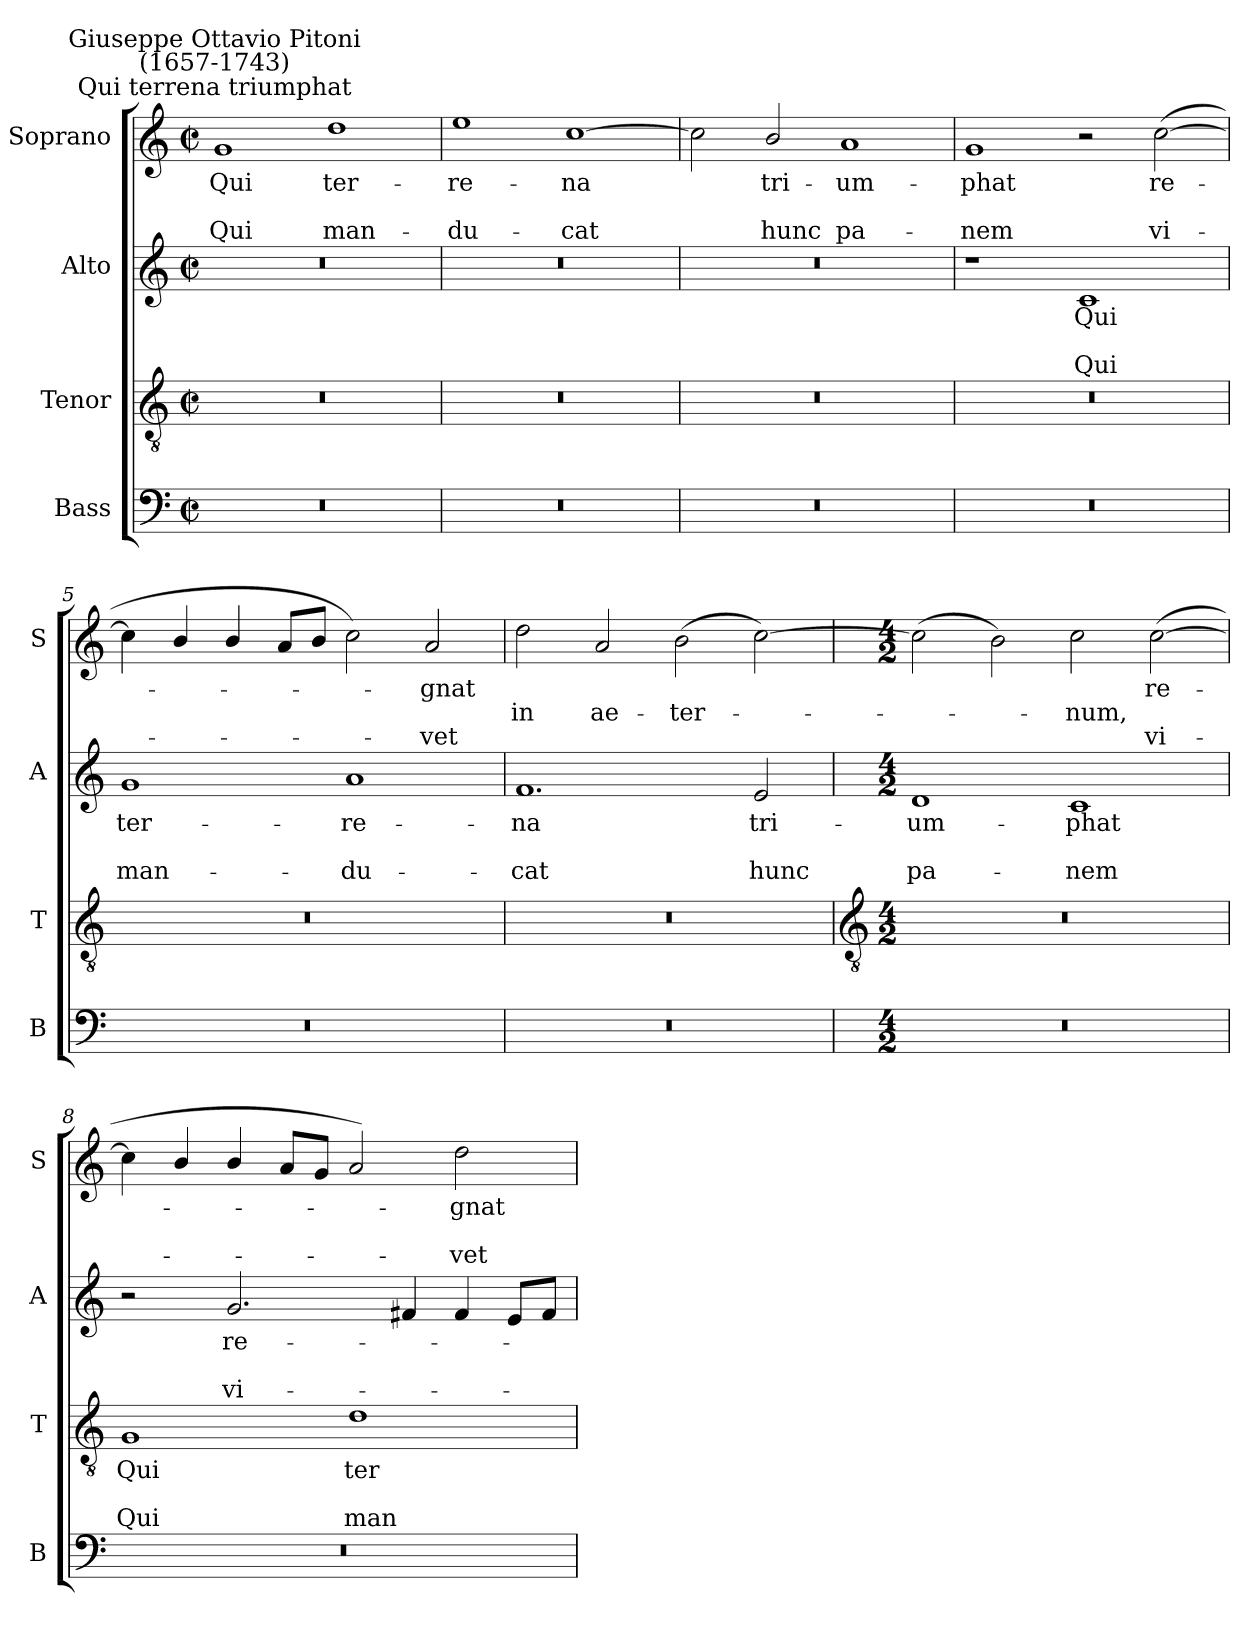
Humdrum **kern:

**kern	**kern	**text	**text	**text	**kern	**text	**text	**text	**kern	**text	**text	**text
*part4	*part3	*part3	*part3	*part3	*part2	*part2	*part2	*part2	*part1	*part1	*part1	*part1
*staff4	*staff3	*staff3	*staff3	*staff3	*staff2	*staff2	*staff2	*staff2	*staff1	*staff1	*staff1	*staff1
*I"Bass	*I"Tenor	*	*	*	*I"Alto	*	*	*	*I"Soprano	*	*	*
*I'B	*I'T	*	*	*	*I'A	*	*	*	*I'S	*	*	*
*clefF4	*clefGv2	*	*	*	*clefG2	*	*	*	*clefG2	*	*	*
*k[]	*k[]	*	*	*	*k[]	*	*	*	*k[]	*	*	*
*C:	*C:	*	*	*	*C:	*	*	*	*C:	*	*	*
*M4/2	*M4/2	*	*	*	*M4/2	*	*	*	*M4/2	*	*	*
*met(c|)	*met(c|)	*	*	*	*met(c|)	*	*	*	*met(c|)	*	*	*
=1	=1	=1	=1	=1	=1	=1	=1	=1	=1	=1	=1	=1
!	!	!	!	!	!	!	!	!	!LO:TX:a:cj:t=Qui terrena triumphat	!	!	!
!	!	!	!	!	!	!	!	!	!LO:TX:a:cj:t=Giuseppe Ottavio Pitoni\n(1657-1743)	!	!	!
!	!	!	!	!	!	!	!	!	!	!LO:LY:b	!	!LO:LY:b
0r	0r	.	.	.	0r	.	.	.	1g	Qui	.	Qui
!	!	!	!	!	!	!	!	!	!	!LO:LY:b	!	!LO:LY:b
.	.	.	.	.	.	.	.	.	1dd	ter-	.	-man-
=2	=2	=2	=2	=2	=2	=2	=2	=2	=2	=2	=2	=2
!	!	!	!	!	!	!	!	!	!	!LO:LY:b	!	!LO:LY:b
0r	0r	.	.	.	0r	.	.	.	1ee	-re-	.	-du-
!	!	!	!	!	!	!	!	!	!	!LO:LY:b	!	!LO:LY:b
.	.	.	.	.	.	.	.	.	[1cc	-na	.	cat
=3	=3	=3	=3	=3	=3	=3	=3	=3	=3	=3	=3	=3
0r	0r	.	.	.	0r	.	.	.	2cc]	.	.	.
!	!	!	!	!	!	!	!	!	!	!LO:LY:b	!	!LO:LY:b
.	.	.	.	.	.	.	.	.	2b/	tri-	.	-hunc
!	!	!	!	!	!	!	!	!	!	!LO:LY:b	!	!LO:LY:b
.	.	.	.	.	.	.	.	.	1a	um-	.	-pa-
=4	=4	=4	=4	=4	=4	=4	=4	=4	=4	=4	=4	=4
!	!	!	!	!	!	!	!	!	!	!LO:LY:b	!	!LO:LY:b
0r	0r	.	.	.	1r	.	.	.	1g	-phat	.	nem
!	!	!	!	!	!	!LO:LY:b	!	!LO:LY:b	!	!	!	!
.	.	.	.	.	1c	Qui	.	Qui	2r	.	.	.
!	!	!	!	!	!	!	!	!	!	!LO:LY:b	!	!LO:LY:b
.	.	.	.	.	.	.	.	.	(<[2cc	re-	.	vi-
=5	=5	=5	=5	=5	=5	=5	=5	=5	=5	=5	=5	=5
!	!	!	!	!	!	!LO:LY:b	!	!LO:LY:b	!	!	!	!
0r	0r	.	.	.	1g	ter-	.	-man-	4cc]	.	.	.
.	.	.	.	.	.	.	.	.	4b/	.	.	.
.	.	.	.	.	.	.	.	.	4b/	.	.	.
.	.	.	.	.	.	.	.	.	8aL	.	.	.
.	.	.	.	.	.	.	.	.	8bJ	.	.	.
!	!	!	!	!	!	!LO:LY:b	!	!LO:LY:b	!	!	!	!
.	.	.	.	.	1a	-re-	.	-du-	2cc\)	.	.	.
!	!	!	!	!	!	!	!	!	!	!LO:LY:b	!	!LO:LY:b
.	.	.	.	.	.	.	.	.	2a	gnat	.	vet
=6	=6	=6	=6	=6	=6	=6	=6	=6	=6	=6	=6	=6
!	!	!	!	!	!	!LO:LY:b	!	!LO:LY:b	!	!	!LO:LY:b	!
0r	0r	.	.	.	1.f	-na	.	cat	2dd	.	in	.
!	!	!	!	!	!	!	!	!	!	!	!LO:LY:b	!
.	.	.	.	.	.	.	.	.	2a	.	ae-	.
!	!	!	!	!	!	!	!	!	!	!	!LO:LY:b	!
.	.	.	.	.	.	.	.	.	(>2b	.	-ter-	.
!	!	!	!	!	!	!LO:LY:b	!	!LO:LY:b	!	!	!	!
.	.	.	.	.	2e	tri-	.	-hunc	[2cc)	.	.	.
!!LO:LB:g=z
=7	=7	=7	=7	=7	=7	=7	=7	=7	=7	=7	=7	=7
*	*clefGv2	*	*	*	*	*	*	*	*	*	*	*
*M4/2	*M4/2	*	*	*	*M4/2	*	*	*	*M4/2	*	*	*
!	!	!	!	!	!	!LO:LY:b	!	!LO:LY:b	!	!	!	!
0r	0r	.	.	.	1d	um-	.	-pa-	(>2cc]	.	.	.
.	.	.	.	.	.	.	.	.	2b)	.	.	.
!	!	!	!	!	!	!LO:LY:b	!	!LO:LY:b	!	!	!LO:LY:b	!
.	.	.	.	.	1c	-phat	.	nem	2cc	.	num,	.
!	!	!	!	!	!	!	!	!	!	!LO:LY:b	!	!LO:LY:b
.	.	.	.	.	.	.	.	.	(<[2cc	re-	.	vi-
=8	=8	=8	=8	=8	=8	=8	=8	=8	=8	=8	=8	=8
!	!	!LO:LY:b	!	!LO:LY:b	!	!	!	!	!	!	!	!
0r	1G	Qui	.	Qui	2r	.	.	.	4cc]	.	.	.
.	.	.	.	.	.	.	.	.	4b/	.	.	.
!	!	!	!	!	!	!LO:LY:b	!	!LO:LY:b	!	!	!	!
.	.	.	.	.	2.g	re-	.	vi-	4b/	.	.	.
.	.	.	.	.	.	.	.	.	8aL	.	.	.
.	.	.	.	.	.	.	.	.	8gJ	.	.	.
!	!	!LO:LY:b	!	!LO:LY:b	!	!	!	!	!	!	!	!
.	1d	ter-	.	-man-	.	.	.	.	2a)	.	.	.
.	.	.	.	.	4f#X	.	.	.	.	.	.	.
!	!	!	!	!	!	!	!	!	!	!LO:LY:b	!	!LO:LY:b
.	.	.	.	.	4f#	.	.	.	2dd	gnat	.	vet
.	.	.	.	.	8eL	.	.	.	.	.	.	.
.	.	.	.	.	8f#J	.	.	.	.	.	.	.
=	=	=	=	=	=	=	=	=	=	=	=	=
*-	*-	*-	*-	*-	*-	*-	*-	*-	*-	*-	*-	*-
